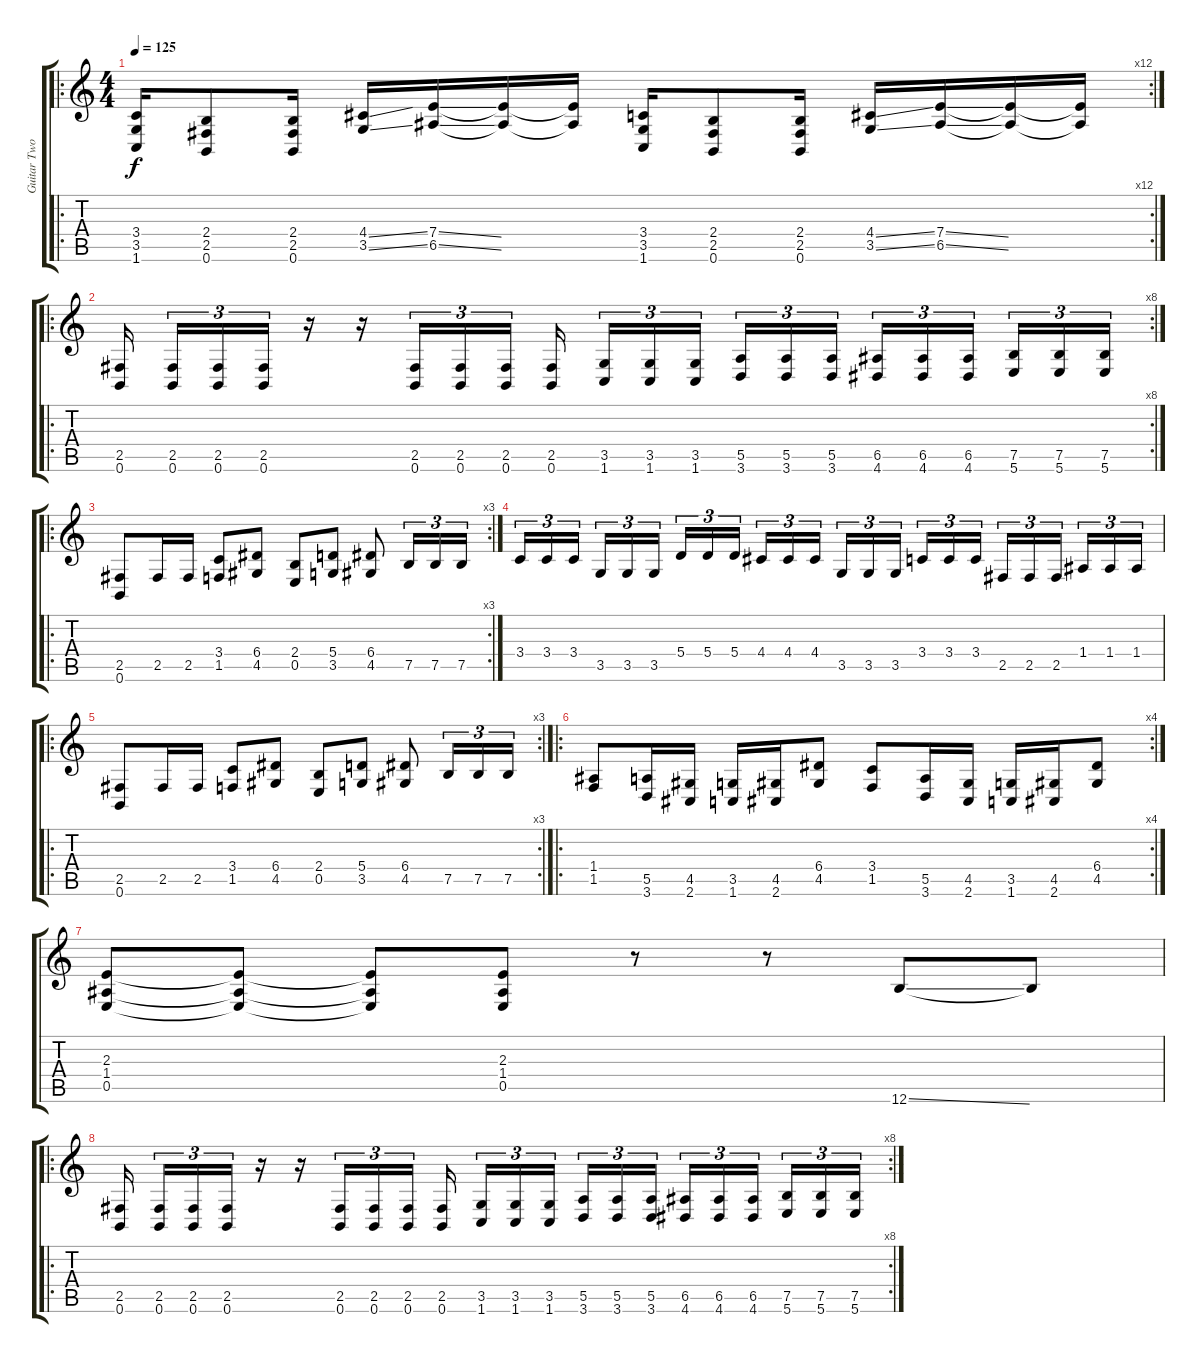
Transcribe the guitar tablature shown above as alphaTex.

\track ("Guitar Two" "Guitar Two") {instrument distortionguitar}
\staff {score tabs}
\tuning (B3 Gb3 D3 A2 E2 B1) {hide}
\ro
\rc 12
\ts (4 4)
\tempo 125
\clef g2
\ks c
(3.4 3.5 1.6).16{dy f} (2.4 2.5 0.6).8 (2.4 2.5 0.6).16 (4.4{ss} 3.5{ss}).16 (7.4{ss} 6.5{ss}).16 (7.4{t} 6.5{t}).16 (7.4{t} 6.5{t}).16 (3.4 3.5 1.6).16 (2.4 2.5 0.6).8 (2.4 2.5 0.6).16 (4.4{ss} 3.5{ss}).16 (7.4{ss} 6.5{ss}).16 (7.4{t} 6.5{t}).16 (7.4{t} 6.5{t}).16 |
\ro
\rc 8
(2.5 0.6).16 (2.5 0.6).16{tu (3 2)} (2.5 0.6).16{tu (3 2)} (2.5 0.6).16{tu (3 2)} r.16 r.16 (2.5 0.6).16{tu (3 2)} (2.5 0.6).16{tu (3 2)} (2.5 0.6).16{tu (3 2)} (2.5 0.6).16 (3.5 1.6).16{tu (3 2)} (3.5 1.6).16{tu (3 2)} (3.5 1.6).16{tu (3 2)} (5.5 3.6).16{tu (3 2)} (5.5 3.6).16{tu (3 2)} (5.5 3.6).16{tu (3 2)} (6.5 4.6).16{tu (3 2)} (6.5 4.6).16{tu (3 2)} (6.5 4.6).16{tu (3 2)} (7.5 5.6).16{tu (3 2)} (7.5 5.6).16{tu (3 2)} (7.5 5.6).16{tu (3 2)} |
\ro
\rc 3
(2.5 0.6).8 2.5.16 2.5.16 (3.4 1.5).8 (6.4 4.5).8 (2.4 0.5).8 (5.4 3.5).8 (6.4 4.5).8 7.5.16{tu (3 2)} 7.5.16{tu (3 2)} 7.5.16{tu (3 2)} |
3.4.16{tu (3 2)} 3.4.16{tu (3 2)} 3.4.16{tu (3 2)} 3.5.16{tu (3 2)} 3.5.16{tu (3 2)} 3.5.16{tu (3 2)} 5.4.16{tu (3 2)} 5.4.16{tu (3 2)} 5.4.16{tu (3 2)} 4.4.16{tu (3 2)} 4.4.16{tu (3 2)} 4.4.16{tu (3 2)} 3.5.16{tu (3 2)} 3.5.16{tu (3 2)} 3.5.16{tu (3 2)} 3.4.16{tu (3 2)} 3.4.16{tu (3 2)} 3.4.16{tu (3 2)} 2.5.16{tu (3 2)} 2.5.16{tu (3 2)} 2.5.16{tu (3 2)} 1.4.16{tu (3 2)} 1.4.16{tu (3 2)} 1.4.16{tu (3 2)} |
\ro
\rc 3
(2.5 0.6).8 2.5.16 2.5.16 (3.4 1.5).8 (6.4 4.5).8 (2.4 0.5).8 (5.4 3.5).8 (6.4 4.5).8 7.5.16{tu (3 2)} 7.5.16{tu (3 2)} 7.5.16{tu (3 2)} |
\ro
\rc 4
(1.4 1.5).8 (5.5 3.6).16 (4.5 2.6).16 (3.5 1.6).16 (4.5 2.6).16 (6.4 4.5).8 (3.4 1.5).8 (5.5 3.6).16 (4.5 2.6).16 (3.5 1.6).16 (4.5 2.6).16 (6.4 4.5).8 |
(2.3 1.4 0.5).8 (2.3{t} 1.4{t} 0.5{t}).8 (2.3{t} 1.4{t} 0.5{t}).8 (2.3 1.4 0.5).8 r.8 r.8 12.6{ss}.8 12.6{t}.8 |
\ro
\rc 8
(2.5 0.6).16 (2.5 0.6).16{tu (3 2)} (2.5 0.6).16{tu (3 2)} (2.5 0.6).16{tu (3 2)} r.16 r.16 (2.5 0.6).16{tu (3 2)} (2.5 0.6).16{tu (3 2)} (2.5 0.6).16{tu (3 2)} (2.5 0.6).16 (3.5 1.6).16{tu (3 2)} (3.5 1.6).16{tu (3 2)} (3.5 1.6).16{tu (3 2)} (5.5 3.6).16{tu (3 2)} (5.5 3.6).16{tu (3 2)} (5.5 3.6).16{tu (3 2)} (6.5 4.6).16{tu (3 2)} (6.5 4.6).16{tu (3 2)} (6.5 4.6).16{tu (3 2)} (7.5 5.6).16{tu (3 2)} (7.5 5.6).16{tu (3 2)} (7.5 5.6).16{tu (3 2)}
